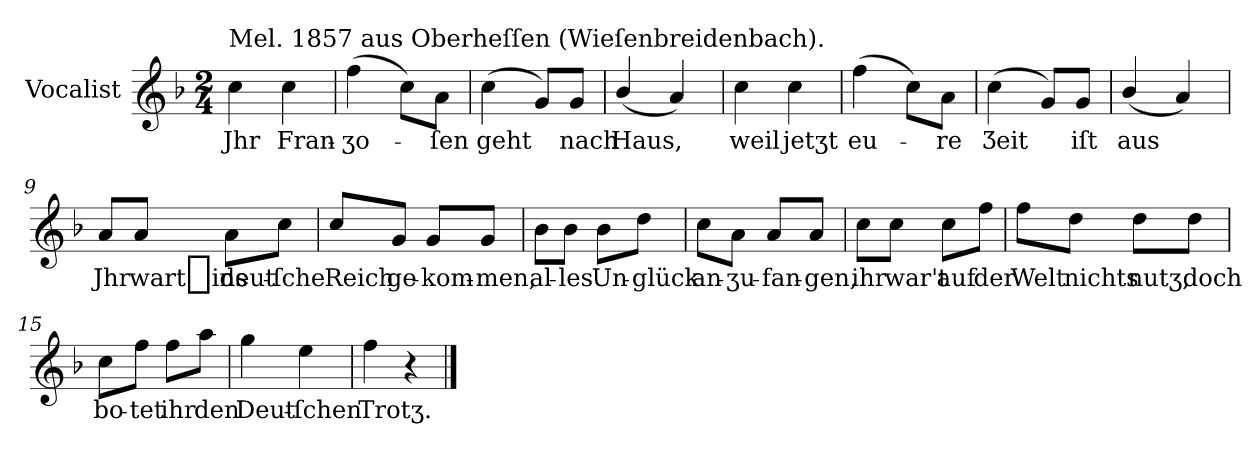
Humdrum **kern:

**kern	**text
*part1	*part1
*staff1	*staff1
*I"Vocalist	*
*k[b-]	*
*F:	*
*M2/4	*
=1	=1
!LO:TX:a:t=Mel. 1857 aus Oberheſſen (Wieſenbreidenbach).	!
4cc	Jhr
4cc	Fran-
=2	=2
(4ff	-ʒo-
8ccL)	.
8aJ	-ſen
=3	=3
(4cc	geht
8gL)	.
8gJ	nach
=4	=4
(4b-/	Haus,
4a)	.
=5	=5
4cc	weil
4cc	jetʒt
=6	=6
(4ff	eu-
8ccL)	.
8aJ	-re
=7	=7
(4cc	Ʒeit
8gL)	.
8gJ	iſt
=8	=8
(4b-/	aus
4a)	.
=9	=9
8aL	Jhr
8aJ	wart_ins
8aL	deut-
8ccJ	-ſche
=10	=10
8ccL	Reich
8gJ	ge-
8gL	-kom-
8gJ	-men,
=11	=11
8b-L	al-
8b-J	-les
8b-L	Un-
8ddJ	-glück
=12	=12
8ccL	an-
8aJ	-ʒu-
8aL	-fan-
8aJ	-gen,
=13	=13
8ccL	ihr
8ccJ	war't
8ccL	auf
8ffJ	der
=14	=14
8ffL	Welt
8ddJ	nichts
8ddL	nutʒ,
8ddJ	doch
=15	=15
8ccL	bo-
8ffJ	-tet
8ffL	ihr
8aaJ	den
=16	=16
4gg	Deut-
4ee	-ſchen
=17	=17
4ff	Trotʒ.
4r	.
==	==
*-	*-
